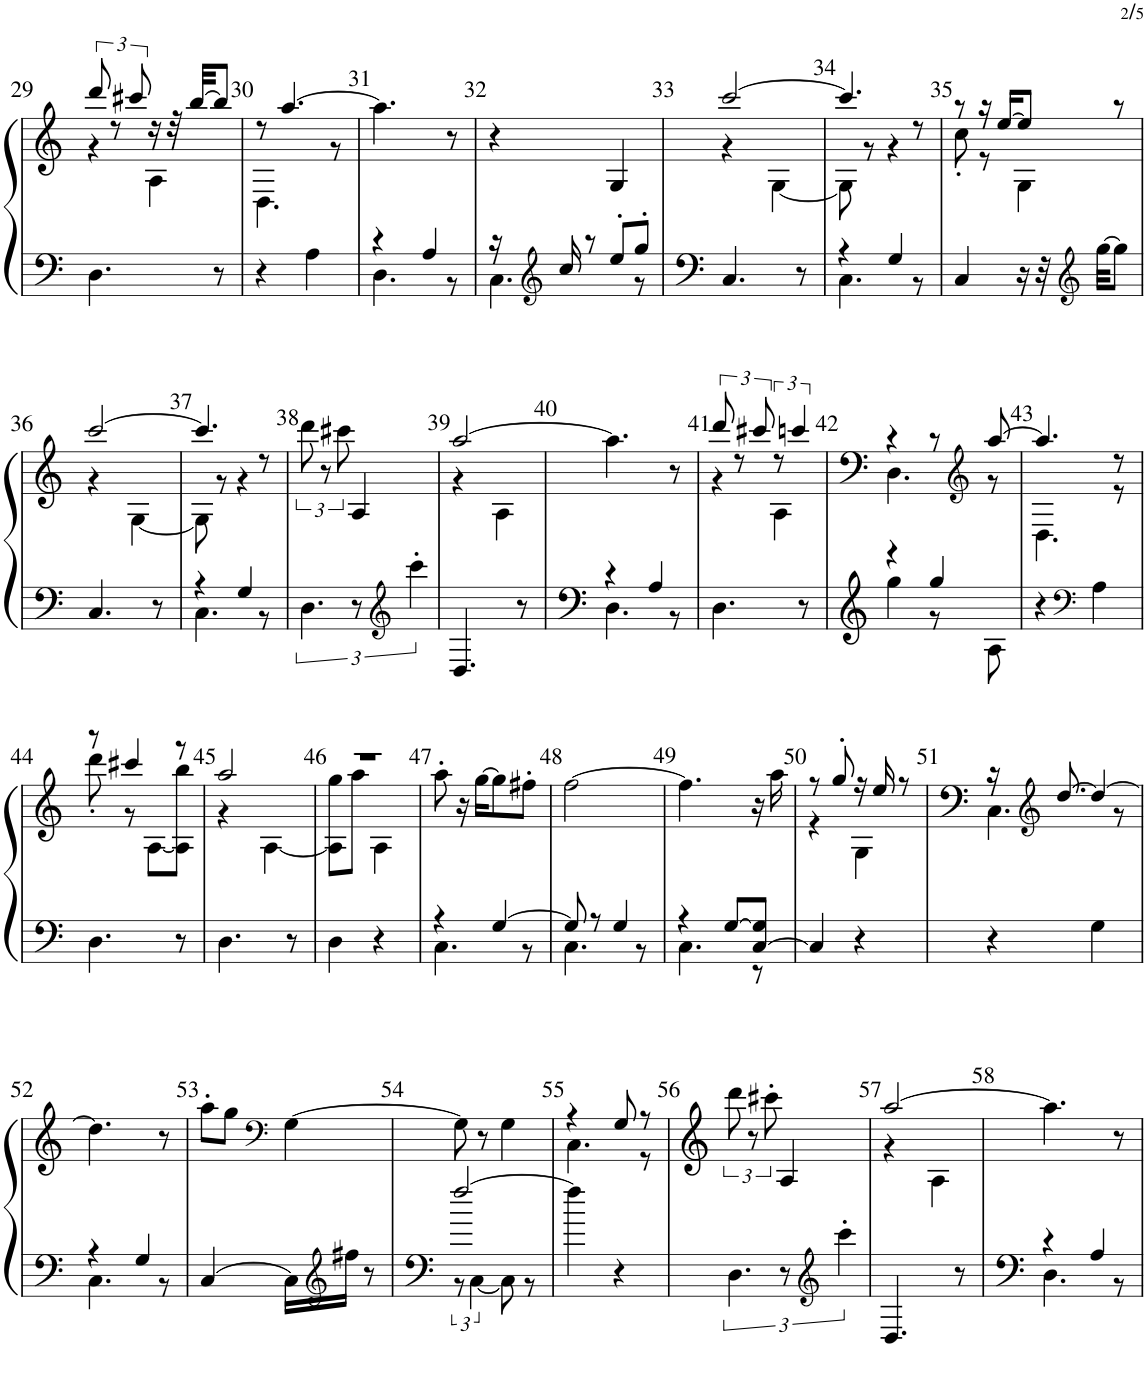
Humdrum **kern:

**kern	**kern
*part1	*part1
*staff2	*staff1
*I"ピアノ	*
!!LO:PB:g=z
*clefG2	*clefF4
*k[]	*k[]
*M4/8	*M4/8
=29	=29
*	*^
4.D\	12ddd/	4r
.	12r	.
.	12ccc#X/	.
.	16r	4A\
.	32r	.
.	[32bb/KKL	.
8r	8bb/J]	.
=30	=30	=30
4r	8r	4.D\
.	[4.aa/	.
4A\	.	.
.	.	8r
*	*v	*v
=31	=31
*^	*
4r	4.D\	4.aa\]
4A/	.	.
.	8r	8r
=32	=32	=32
16r	4.C\	4r
*clefG2	*	*
16cc/	.	.
8r	.	.
8ee'/L	.	4G/
8gg'/J	8r	.
*v	*v	*
=33	=33
*	*^
4.C/	[2ccc/	4r
.	.	[4G\
8r	.	.
=34	=34	=34
*^	*	*
4r	4.C\	4.ccc/]	8G\]
.	.	.	8r
4G/	.	.	4r
.	8r	8r	.
*v	*v	*	*
=35	=35	=35
4C/	8r	8cc'\
.	16r	8r
.	[16ee/KL	.
16r	8ee/J]	4G\
32r	.	.
*clefG2	*	*
[32gg\KKL	.	.
8gg\J]	8r	.
!!LO:LB:g=z	!!
=36	=36	=36
4.C/	[2ccc/	4r
.	.	[4G\
8r	.	.
=37	=37	=37
*^	*	*
4r	4.C\	4.ccc/]	8G\]
.	.	.	8r
4G/	.	.	4r
.	8r	8r	.
*v	*v	*	*
*	*v	*v
=38	=38
6.D\	12ddd\
.	12r
.	12ccc#X\
12r	4A/
*clefG2	*
6ccc'\	.
=39	=39
*	*^
4.D/	[2aa/	4r
.	.	4A\
8r	.	.
*	*v	*v
=40	=40
*^	*
4r	4.D\	4.aa\]
4A/	.	.
.	8r	8r
*v	*v	*
=41	=41
*	*^
4.D\	12ddd/	4r
.	12r	.
.	12ccc#X/	.
.	12r	4A\
.	6cccn/	.
8r	.	.
=42	=42	=42
*^	*	*
4r	4gg\	4r	4.D\
4gg/	8r	8r	.
*	*	*clefG2	*
.	8A\	[8aa/	8r
*v	*v	*	*
=43	=43	=43
4r	4.aa/]	4.D\
*clefF4	*	*
4A\	.	.
.	8r	8r
!!LO:LB:g=z	!!
=44	=44	=44
4.D\	8r	8ddd'\
.	4ccc#X/	8r
.	.	[8A\L
8r	8r	8A\] 8bb\J
=45	=45	=45
4.D\	2aa/	4r
.	.	[4A\
8r	.	.
=46	=46	=46
4D\	2r	8A\] 8gg\L
.	.	8aa\J
4r	.	4A\
*	*v	*v
=47	=47
*^	*
4r	4.C\	8aa'\
.	.	16r
.	.	[16gg\KL
[4G/	.	8gg\]
.	8r	8ff#X'\J
=48	=48	=48
8G/]	4.C\	[2ff\
8r	.	.
4G/	.	.
.	8r	.
=49	=49	=49
4r	4.C\	4.ff\]
[8G/L	.	.
[8C/ 8G/]J	8r	16r
.	.	16aa\
*v	*v	*
=50	=50
*	*^
4C/]	8r	4r
.	8gg'/	.
4r	16r	4G\
.	16ee/	.
.	8r	.
=51	=51	=51
4r	16r	4.C\
*	*clefG2	*
.	[8.dd/	.
4G\	4dd/_	.
.	.	8r
*	*v	*v
!!LO:LB:g=z
=52	=52
*^	*
4r	4.C\	4.dd\]
4G/	.	.
.	8r	8r
*v	*v	*
=53	=53
[4C/	8aa'\L
.	8gg\J
*	*clefF4
16C\LL]	[4G\
*clefG2	*
16ff#X\JJ	.
8r	.
=54	=54
*^	*
[2ff/	12r	8G\]
.	[6C\	.
.	.	8r
.	8C\]	4G\
.	8r	.
*v	*v	*
=55	=55
*	*^
4ff\]	4r	4.C\
4r	8G/	.
.	8r	8r
*	*v	*v
=56	=56
6.D\	12ddd\
.	12r
.	12ccc#X'\
12r	4A/
*clefG2	*
6ccc'\	.
=57	=57
*	*^
4.D/	[2aa/	4r
.	.	4A\
8r	.	.
*	*v	*v
=58	=58
*^	*
4r	4.D\	4.aa\]
4A/	.	.
.	8r	8r
*v	*v	*
=	=
*-	*-
